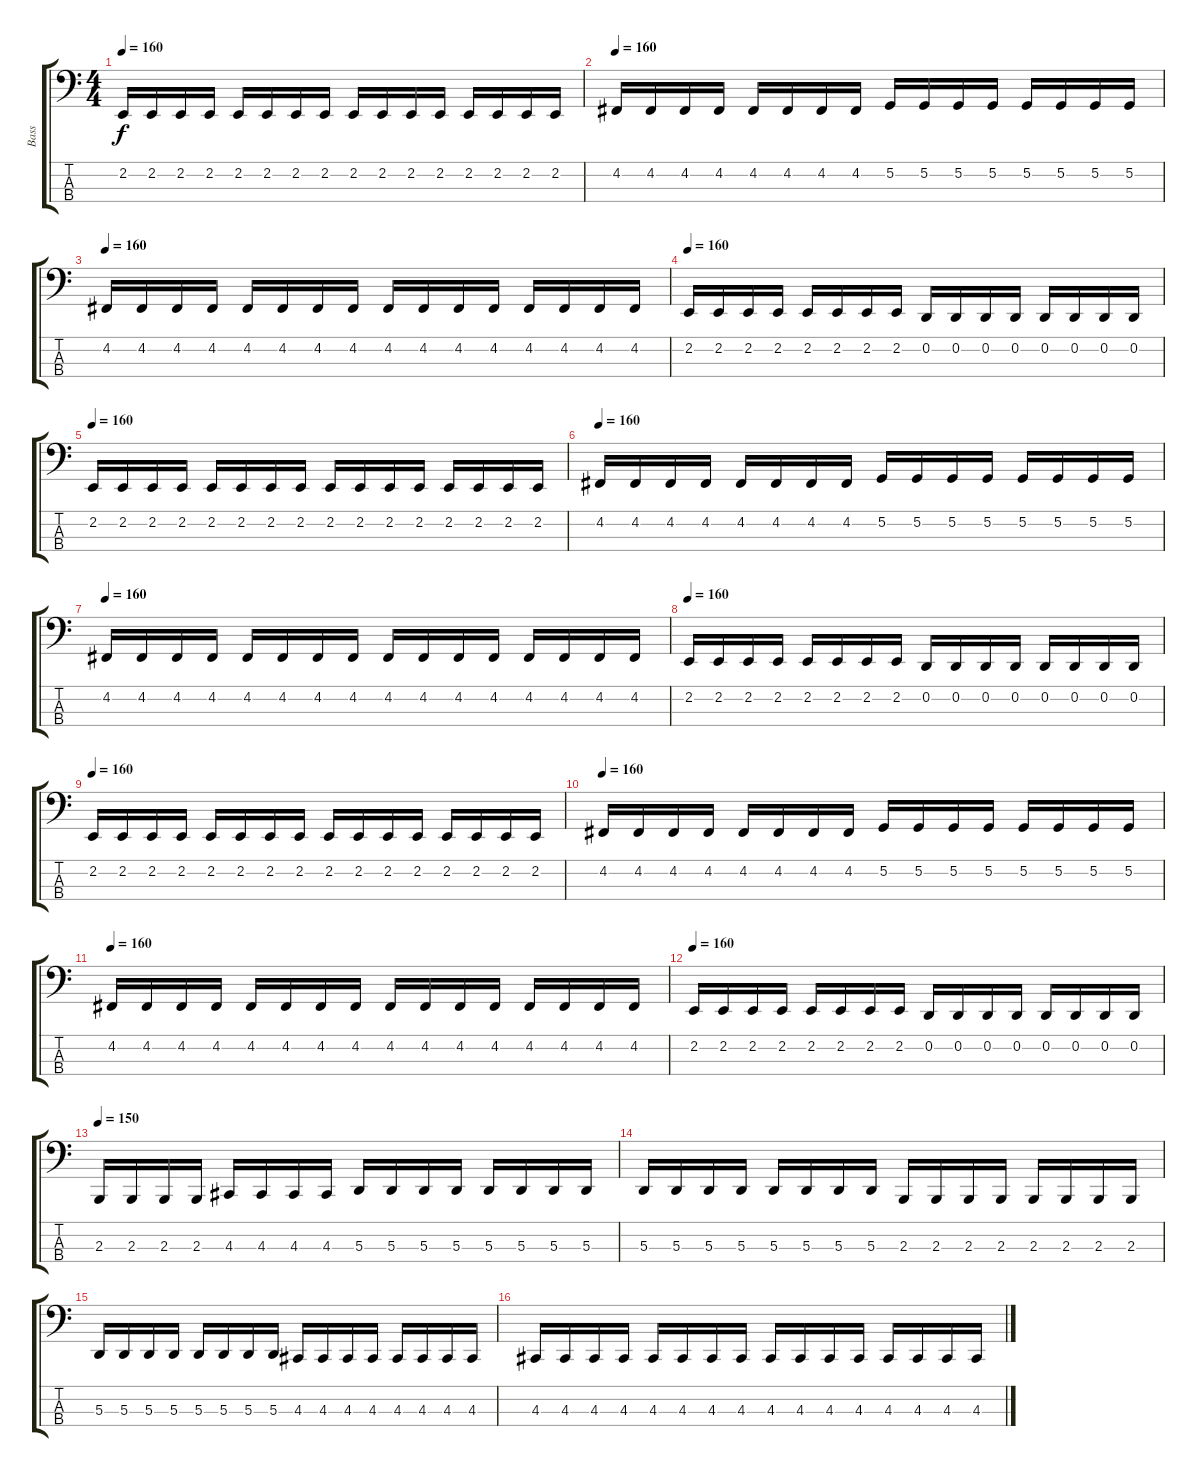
\track ("Bass" "Bass") {instrument electricbasspick}
\staff {score tabs}
\tuning (G1 D1 A0 E0) {hide}
\ts (4 4)
\tempo 160
\clef f4
\ks c
2.2.16{dy f} 2.2.16 2.2.16 2.2.16 2.2.16 2.2.16 2.2.16 2.2.16 2.2.16 2.2.16 2.2.16 2.2.16 2.2.16 2.2.16 2.2.16 2.2.16 |
\tempo 160
4.2.16 4.2.16 4.2.16 4.2.16 4.2.16 4.2.16 4.2.16 4.2.16 5.2.16 5.2.16 5.2.16 5.2.16 5.2.16 5.2.16 5.2.16 5.2.16 |
\tempo 160
4.2.16 4.2.16 4.2.16 4.2.16 4.2.16 4.2.16 4.2.16 4.2.16 4.2.16 4.2.16 4.2.16 4.2.16 4.2.16 4.2.16 4.2.16 4.2.16 |
\tempo 160
2.2.16 2.2.16 2.2.16 2.2.16 2.2.16 2.2.16 2.2.16 2.2.16 0.2.16 0.2.16 0.2.16 0.2.16 0.2.16 0.2.16 0.2.16 0.2.16 |
\tempo 160
2.2.16 2.2.16 2.2.16 2.2.16 2.2.16 2.2.16 2.2.16 2.2.16 2.2.16 2.2.16 2.2.16 2.2.16 2.2.16 2.2.16 2.2.16 2.2.16 |
\tempo 160
4.2.16 4.2.16 4.2.16 4.2.16 4.2.16 4.2.16 4.2.16 4.2.16 5.2.16 5.2.16 5.2.16 5.2.16 5.2.16 5.2.16 5.2.16 5.2.16 |
\tempo 160
4.2.16 4.2.16 4.2.16 4.2.16 4.2.16 4.2.16 4.2.16 4.2.16 4.2.16 4.2.16 4.2.16 4.2.16 4.2.16 4.2.16 4.2.16 4.2.16 |
\tempo 160
2.2.16 2.2.16 2.2.16 2.2.16 2.2.16 2.2.16 2.2.16 2.2.16 0.2.16 0.2.16 0.2.16 0.2.16 0.2.16 0.2.16 0.2.16 0.2.16 |
\tempo 160
2.2.16 2.2.16 2.2.16 2.2.16 2.2.16 2.2.16 2.2.16 2.2.16 2.2.16 2.2.16 2.2.16 2.2.16 2.2.16 2.2.16 2.2.16 2.2.16 |
\tempo 160
4.2.16 4.2.16 4.2.16 4.2.16 4.2.16 4.2.16 4.2.16 4.2.16 5.2.16 5.2.16 5.2.16 5.2.16 5.2.16 5.2.16 5.2.16 5.2.16 |
\tempo 160
4.2.16 4.2.16 4.2.16 4.2.16 4.2.16 4.2.16 4.2.16 4.2.16 4.2.16 4.2.16 4.2.16 4.2.16 4.2.16 4.2.16 4.2.16 4.2.16 |
\tempo 160
2.2.16 2.2.16 2.2.16 2.2.16 2.2.16 2.2.16 2.2.16 2.2.16 0.2.16 0.2.16 0.2.16 0.2.16 0.2.16 0.2.16 0.2.16 0.2.16 |
\tempo 150
2.3.16 2.3.16 2.3.16 2.3.16 4.3.16 4.3.16 4.3.16 4.3.16 5.3.16 5.3.16 5.3.16 5.3.16 5.3.16 5.3.16 5.3.16 5.3.16 |
5.3.16 5.3.16 5.3.16 5.3.16 5.3.16 5.3.16 5.3.16 5.3.16 2.3.16 2.3.16 2.3.16 2.3.16 2.3.16 2.3.16 2.3.16 2.3.16 |
5.3.16 5.3.16 5.3.16 5.3.16 5.3.16 5.3.16 5.3.16 5.3.16 4.3.16 4.3.16 4.3.16 4.3.16 4.3.16 4.3.16 4.3.16 4.3.16 |
4.3.16 4.3.16 4.3.16 4.3.16 4.3.16 4.3.16 4.3.16 4.3.16 4.3.16 4.3.16 4.3.16 4.3.16 4.3.16 4.3.16 4.3.16 4.3.16
